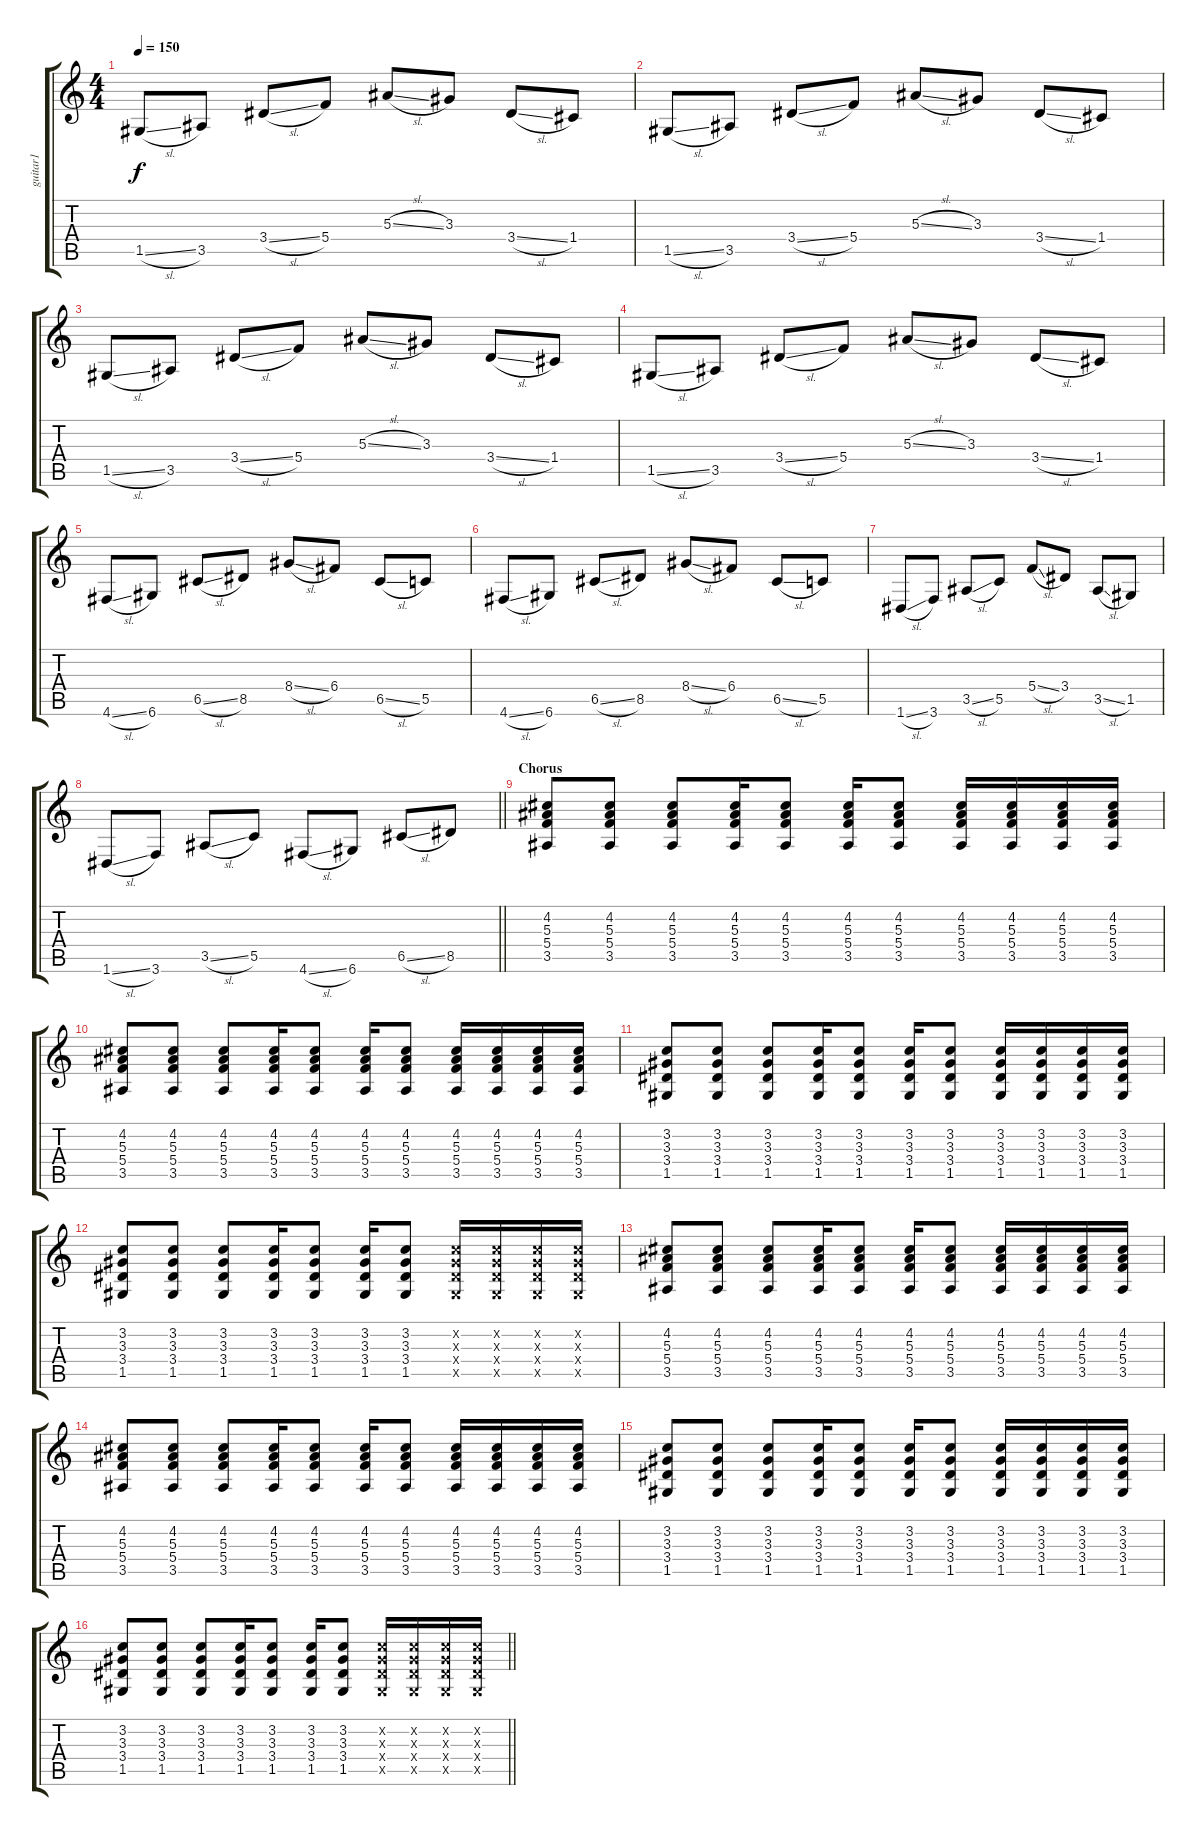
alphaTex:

\track ("guitar1" "guitar1") {instrument electricguitarjazz}
\staff {score tabs}
\tuning (D4 A3 F3 C3 G2 D2) {hide}
\ts (4 4)
\section ("" "")
\tempo 150
\clef g2
\ks c
1.5{sl}.8{dy f} 3.5.8 3.4{sl}.8 5.4.8 5.3{sl}.8 3.3.8 3.4{sl}.8 1.4.8 |
1.5{sl}.8 3.5.8 3.4{sl}.8 5.4.8 5.3{sl}.8 3.3.8 3.4{sl}.8 1.4.8 |
1.5{sl}.8 3.5.8 3.4{sl}.8 5.4.8 5.3{sl}.8 3.3.8 3.4{sl}.8 1.4.8 |
1.5{sl}.8 3.5.8 3.4{sl}.8 5.4.8 5.3{sl}.8 3.3.8 3.4{sl}.8 1.4.8 |
4.6{sl}.8 6.6.8 6.5{sl}.8 8.5.8 8.4{sl}.8 6.4.8 6.5{sl}.8 5.5.8 |
4.6{sl}.8 6.6.8 6.5{sl}.8 8.5.8 8.4{sl}.8 6.4.8 6.5{sl}.8 5.5.8 |
1.6{sl}.8 3.6.8 3.5{sl}.8 5.5.8 5.4{sl}.8 3.4.8 3.5{sl}.8 1.5.8 |
\barLineRight lightlight
1.6{sl}.8 3.6.8 3.5{sl}.8 5.5.8 4.6{sl}.8 6.6.8 6.5{sl}.8 8.5.8 |
\section ("" "Chorus")
(4.2 5.3 5.4 3.5).8{instrument distortionguitar} (4.2 5.3 5.4 3.5).8 (4.2 5.3 5.4 3.5).8 (4.2 5.3 5.4 3.5).16 (4.2 5.3 5.4 3.5).8 (4.2 5.3 5.4 3.5).16 (4.2 5.3 5.4 3.5).8 (4.2 5.3 5.4 3.5).16 (4.2 5.3 5.4 3.5).16 (4.2 5.3 5.4 3.5).16 (4.2 5.3 5.4 3.5).16 |
(4.2 5.3 5.4 3.5).8 (4.2 5.3 5.4 3.5).8 (4.2 5.3 5.4 3.5).8 (4.2 5.3 5.4 3.5).16 (4.2 5.3 5.4 3.5).8 (4.2 5.3 5.4 3.5).16 (4.2 5.3 5.4 3.5).8 (4.2 5.3 5.4 3.5).16 (4.2 5.3 5.4 3.5).16 (4.2 5.3 5.4 3.5).16 (4.2 5.3 5.4 3.5).16 |
(3.2 3.3 3.4 1.5).8 (3.2 3.3 3.4 1.5).8 (3.2 3.3 3.4 1.5).8 (3.2 3.3 3.4 1.5).16 (3.2 3.3 3.4 1.5).8 (3.2 3.3 3.4 1.5).16 (3.2 3.3 3.4 1.5).8 (3.2 3.3 3.4 1.5).16 (3.2 3.3 3.4 1.5).16 (3.2 3.3 3.4 1.5).16 (3.2 3.3 3.4 1.5).16 |
(3.2 3.3 3.4 1.5).8 (3.2 3.3 3.4 1.5).8 (3.2 3.3 3.4 1.5).8 (3.2 3.3 3.4 1.5).16 (3.2 3.3 3.4 1.5).8 (3.2 3.3 3.4 1.5).16 (3.2 3.3 3.4 1.5).8 (3.2{x} 3.3{x} 3.4{x} 1.5{x}).16 (3.2{x} 3.3{x} 3.4{x} 1.5{x}).16 (3.2{x} 3.3{x} 3.4{x} 1.5{x}).16 (3.2{x} 3.3{x} 3.4{x} 1.5{x}).16 |
(4.2 5.3 5.4 3.5).8 (4.2 5.3 5.4 3.5).8 (4.2 5.3 5.4 3.5).8 (4.2 5.3 5.4 3.5).16 (4.2 5.3 5.4 3.5).8 (4.2 5.3 5.4 3.5).16 (4.2 5.3 5.4 3.5).8 (4.2 5.3 5.4 3.5).16 (4.2 5.3 5.4 3.5).16 (4.2 5.3 5.4 3.5).16 (4.2 5.3 5.4 3.5).16 |
(4.2 5.3 5.4 3.5).8 (4.2 5.3 5.4 3.5).8 (4.2 5.3 5.4 3.5).8 (4.2 5.3 5.4 3.5).16 (4.2 5.3 5.4 3.5).8 (4.2 5.3 5.4 3.5).16 (4.2 5.3 5.4 3.5).8 (4.2 5.3 5.4 3.5).16 (4.2 5.3 5.4 3.5).16 (4.2 5.3 5.4 3.5).16 (4.2 5.3 5.4 3.5).16 |
(3.2 3.3 3.4 1.5).8 (3.2 3.3 3.4 1.5).8 (3.2 3.3 3.4 1.5).8 (3.2 3.3 3.4 1.5).16 (3.2 3.3 3.4 1.5).8 (3.2 3.3 3.4 1.5).16 (3.2 3.3 3.4 1.5).8 (3.2 3.3 3.4 1.5).16 (3.2 3.3 3.4 1.5).16 (3.2 3.3 3.4 1.5).16 (3.2 3.3 3.4 1.5).16 |
\barLineRight lightlight
(3.2 3.3 3.4 1.5).8 (3.2 3.3 3.4 1.5).8 (3.2 3.3 3.4 1.5).8 (3.2 3.3 3.4 1.5).16 (3.2 3.3 3.4 1.5).8 (3.2 3.3 3.4 1.5).16 (3.2 3.3 3.4 1.5).8 (3.2{x} 3.3{x} 3.4{x} 1.5{x}).16 (3.2{x} 3.3{x} 3.4{x} 1.5{x}).16 (3.2{x} 3.3{x} 3.4{x} 1.5{x}).16 (3.2{x} 3.3{x} 3.4{x} 1.5{x}).16
